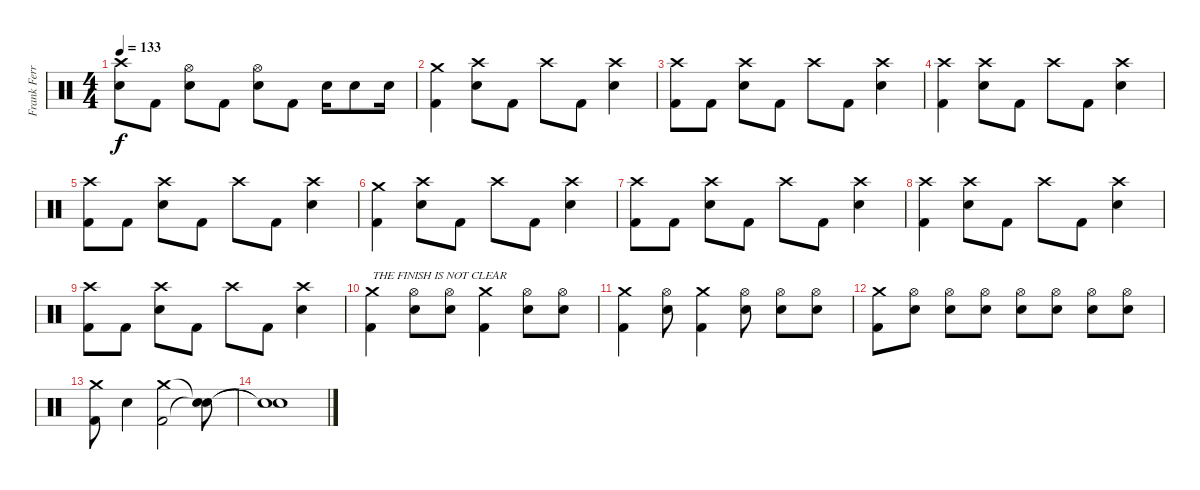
\track ("Frank Ferrer" "Frank Ferr") {instrument percussion}
\staff {score}
\articulation defaults
\ts (4 4)
\tempo 133
\clef neutral
\ks c
("Snare (hit) 2" "Crash high (hit)").8{dy f} "Kick (hit) 2".8 ("Electric Snare (hit)" "Hi-Hat (open)").8 "Kick (hit) 2".8 ("Snare (hit) 2" "Hi-Hat (open)").8 "Kick (hit) 2".8 "Snare (hit) 2".16 "Snare (hit) 2".8 "Snare (hit) 2".16 |
("Kick (hit) 2" "Crash medium (hit)").4 ("Electric Snare (hit)" "Crash high (hit)").8 "Kick (hit) 2".8 "Crash high (hit)".8 "Kick (hit) 2".8 ("Crash high (hit)" "Snare (hit) 2").4 |
("Kick (hit) 2" "Crash high (hit)").8 "Kick (hit) 2".8 ("Electric Snare (hit)" "Crash high (hit)").8 "Kick (hit) 2".8 "Crash high (hit)".8 "Kick (hit) 2".8 ("Crash high (hit)" "Snare (hit) 2").4 |
("Kick (hit) 2" "Crash high (hit)").4 ("Electric Snare (hit)" "Crash high (hit)").8 "Kick (hit) 2".8 "Crash high (hit)".8 "Kick (hit) 2".8 ("Crash high (hit)" "Snare (hit) 2").4 |
("Kick (hit) 2" "Crash high (hit)").8 "Kick (hit) 2".8 ("Electric Snare (hit)" "Crash high (hit)").8 "Kick (hit) 2".8 "Crash high (hit)".8 "Kick (hit) 2".8 ("Crash high (hit)" "Snare (hit) 2").4 |
("Kick (hit) 2" "Crash medium (hit)").4 ("Electric Snare (hit)" "Crash high (hit)").8 "Kick (hit) 2".8 "Crash high (hit)".8 "Kick (hit) 2".8 ("Crash high (hit)" "Snare (hit) 2").4 |
("Kick (hit) 2" "Crash high (hit)").8 "Kick (hit) 2".8 ("Electric Snare (hit)" "Crash high (hit)").8 "Kick (hit) 2".8 "Crash high (hit)".8 "Kick (hit) 2".8 ("Crash high (hit)" "Snare (hit) 2").4 |
("Kick (hit) 2" "Crash high (hit)").4 ("Electric Snare (hit)" "Crash high (hit)").8 "Kick (hit) 2".8 "Crash high (hit)".8 "Kick (hit) 2".8 ("Crash high (hit)" "Snare (hit) 2").4 |
("Kick (hit) 2" "Crash high (hit)").8 "Kick (hit) 2".8 ("Electric Snare (hit)" "Crash high (hit)").8 "Kick (hit) 2".8 "Crash high (hit)".8 "Kick (hit) 2".8 ("Crash high (hit)" "Snare (hit) 2").4 |
("Crash medium (hit)" "Kick (hit) 2").4{txt "THE FINISH IS NOT CLEAR"} ("Electric Snare (hit)" "Hi-Hat (open)").8 ("Electric Snare (hit)" "Hi-Hat (open)").8 ("Crash medium (hit)" "Kick (hit) 2").4 ("Electric Snare (hit)" "Hi-Hat (open)").8 ("Electric Snare (hit)" "Hi-Hat (open)").8 |
("Crash medium (hit)" "Kick (hit) 2").4 ("Electric Snare (hit)" "Hi-Hat (open)").8 ("Crash medium (hit)" "Kick (hit) 2").4 ("Electric Snare (hit)" "Hi-Hat (open)").8 ("Electric Snare (hit)" "Hi-Hat (open)").8 ("Electric Snare (hit)" "Hi-Hat (open)").8 |
("Crash medium (hit)" "Kick (hit) 2").8 ("Electric Snare (hit)" "Hi-Hat (open)").8 ("Electric Snare (hit)" "Hi-Hat (open)").8 ("Electric Snare (hit)" "Hi-Hat (open)").8 ("Electric Snare (hit)" "Hi-Hat (open)").8 ("Electric Snare (hit)" "Hi-Hat (open)").8 ("Electric Snare (hit)" "Hi-Hat (open)").8 ("Electric Snare (hit)" "Hi-Hat (open)").8 |
("Crash medium (hit)" "Kick (hit) 2").8 "Electric Snare (hit)".4 ("Crash medium (hit)" "Kick (hit) 2").2 ("Snare (hit)"{t} "Snare (hit)"{t}).8 |
("Snare (hit)"{t} "Snare (hit)"{t}).1
